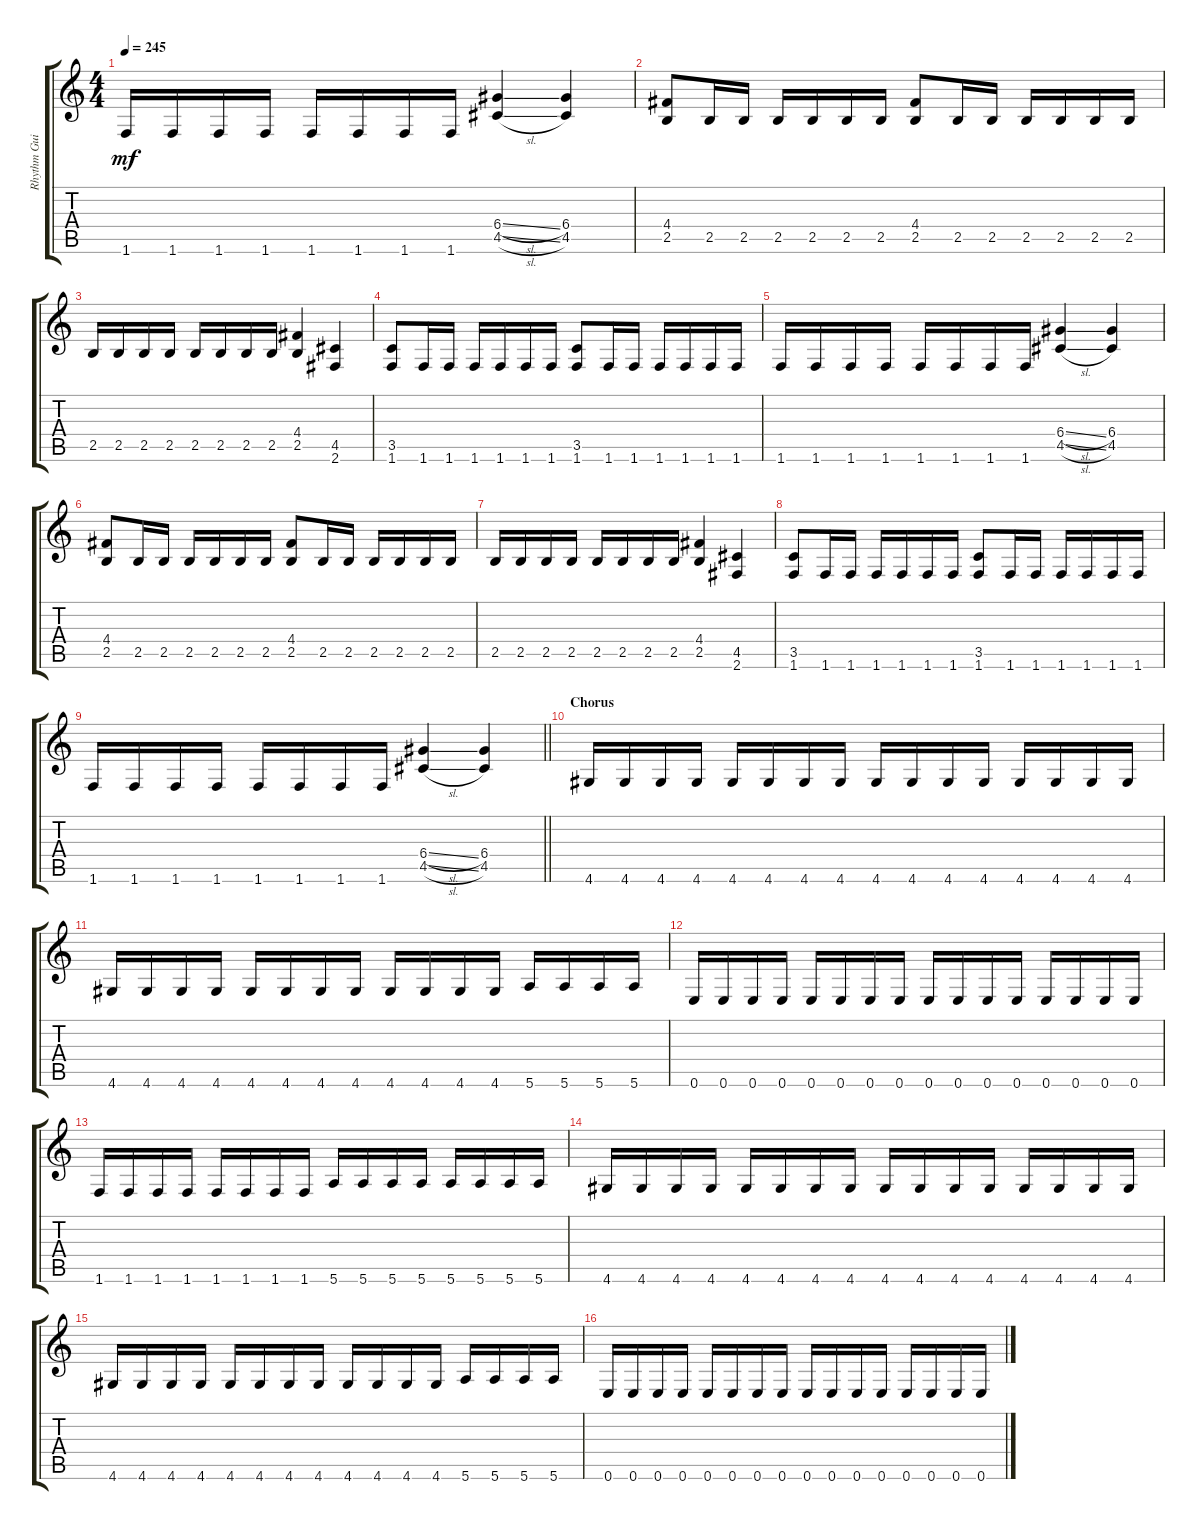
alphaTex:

\track ("Rhythm Guitar" "Rhythm Gui") {instrument distortionguitar}
\staff {score tabs}
\tuning (E4 B3 G3 D3 A2 E2) {hide}
\ts (4 4)
\tempo 245
\clef g2
\ks c
1.6.16{dy mf} 1.6.16 1.6.16 1.6.16 1.6.16 1.6.16 1.6.16 1.6.16 (6.4{sl} 4.5{sl}).4 (6.4 4.5).4 |
(4.4 2.5).8 2.5.16 2.5.16 2.5.16 2.5.16 2.5.16 2.5.16 (4.4 2.5).8 2.5.16 2.5.16 2.5.16 2.5.16 2.5.16 2.5.16 |
2.5.16 2.5.16 2.5.16 2.5.16 2.5.16 2.5.16 2.5.16 2.5.16 (4.4 2.5).4 (4.5 2.6).4 |
(3.5 1.6).8 1.6.16 1.6.16 1.6.16 1.6.16 1.6.16 1.6.16 (3.5 1.6).8 1.6.16 1.6.16 1.6.16 1.6.16 1.6.16 1.6.16 |
1.6.16 1.6.16 1.6.16 1.6.16 1.6.16 1.6.16 1.6.16 1.6.16 (6.4{sl} 4.5{sl}).4 (6.4 4.5).4 |
(4.4 2.5).8 2.5.16 2.5.16 2.5.16 2.5.16 2.5.16 2.5.16 (4.4 2.5).8 2.5.16 2.5.16 2.5.16 2.5.16 2.5.16 2.5.16 |
2.5.16 2.5.16 2.5.16 2.5.16 2.5.16 2.5.16 2.5.16 2.5.16 (4.4 2.5).4 (4.5 2.6).4 |
(3.5 1.6).8 1.6.16 1.6.16 1.6.16 1.6.16 1.6.16 1.6.16 (3.5 1.6).8 1.6.16 1.6.16 1.6.16 1.6.16 1.6.16 1.6.16 |
\barLineRight lightlight
1.6.16 1.6.16 1.6.16 1.6.16 1.6.16 1.6.16 1.6.16 1.6.16 (6.4{sl} 4.5{sl}).4 (6.4 4.5).4 |
\section ("" "Chorus")
4.6.16 4.6.16 4.6.16 4.6.16 4.6.16 4.6.16 4.6.16 4.6.16 4.6.16 4.6.16 4.6.16 4.6.16 4.6.16 4.6.16 4.6.16 4.6.16 |
4.6.16 4.6.16 4.6.16 4.6.16 4.6.16 4.6.16 4.6.16 4.6.16 4.6.16 4.6.16 4.6.16 4.6.16 5.6.16 5.6.16 5.6.16 5.6.16 |
0.6.16 0.6.16 0.6.16 0.6.16 0.6.16 0.6.16 0.6.16 0.6.16 0.6.16 0.6.16 0.6.16 0.6.16 0.6.16 0.6.16 0.6.16 0.6.16 |
1.6.16 1.6.16 1.6.16 1.6.16 1.6.16 1.6.16 1.6.16 1.6.16 5.6.16 5.6.16 5.6.16 5.6.16 5.6.16 5.6.16 5.6.16 5.6.16 |
4.6.16 4.6.16 4.6.16 4.6.16 4.6.16 4.6.16 4.6.16 4.6.16 4.6.16 4.6.16 4.6.16 4.6.16 4.6.16 4.6.16 4.6.16 4.6.16 |
4.6.16 4.6.16 4.6.16 4.6.16 4.6.16 4.6.16 4.6.16 4.6.16 4.6.16 4.6.16 4.6.16 4.6.16 5.6.16 5.6.16 5.6.16 5.6.16 |
0.6.16 0.6.16 0.6.16 0.6.16 0.6.16 0.6.16 0.6.16 0.6.16 0.6.16 0.6.16 0.6.16 0.6.16 0.6.16 0.6.16 0.6.16 0.6.16
